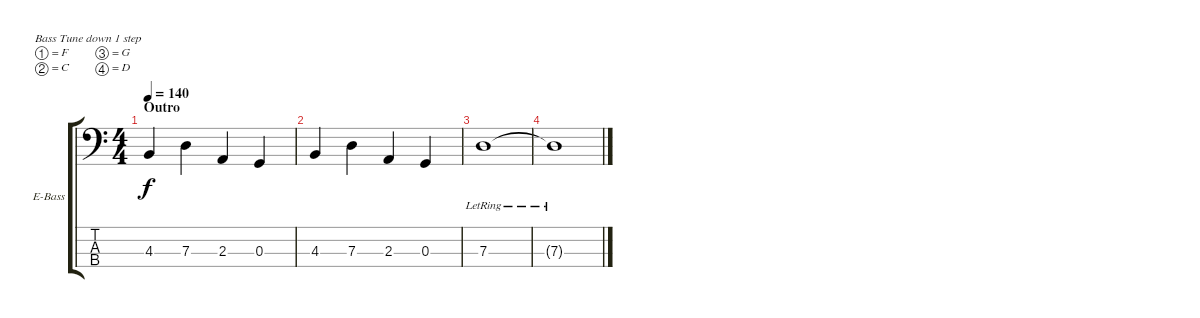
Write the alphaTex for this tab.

\bracketExtendMode groupsimilarinstruments
\firstSystemTrackNameOrientation horizontal
\otherSystemsTrackNameOrientation horizontal
\track ("Ãàðèê [Bass]" "E-Bass") {instrument electricbassfinger}
\staff {score tabs}
\tuning (F2 C2 G1 D1)
\ts (4 4)
\section ("" "Outro")
\tempo 140
\clef f4
\ks c
4.3.4{dy f} 7.3.4 2.3.4 0.3.4 |
4.3.4 7.3.4 2.3.4 0.3.4 |
7.3{lr}.1 |
7.3{lr t}.1
